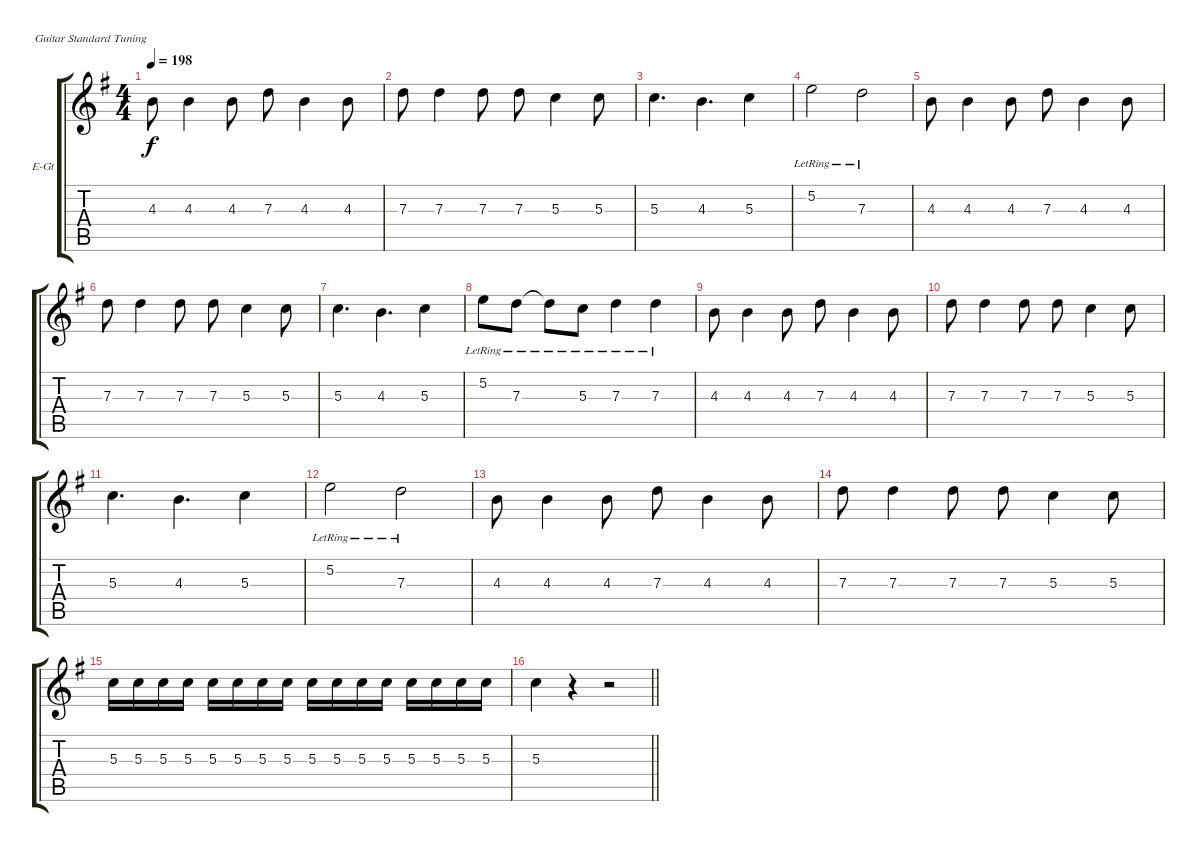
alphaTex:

\defaultSystemsLayout 4
\bracketExtendMode groupsimilarinstruments
\firstSystemTrackNameOrientation horizontal
\otherSystemsTrackNameOrientation horizontal
\track ("Guitar 1" "E-Gt") {instrument distortionguitar}
\staff {score tabs}
\tuning (E4 B3 G3 D3 A2 E2)
\ts (4 4)
\tempo 198
\clef g2
\ks g
4.3.8{dy f} 4.3.4 4.3.8 7.3.8 4.3.4 4.3.8 |
7.3.8 7.3.4 7.3.8 7.3.8 5.3.4 5.3.8 |
5.3.4{d} 4.3.4{d} 5.3.4 |
5.2{lr}.2 7.3{lr}.2 |
4.3.8 4.3.4 4.3.8 7.3.8 4.3.4 4.3.8 |
7.3.8 7.3.4 7.3.8 7.3.8 5.3.4 5.3.8 |
5.3.4{d} 4.3.4{d} 5.3.4 |
5.2{lr}.8 7.3{lr}.8 7.3{lr t}.8 5.3{lr}.8 7.3{lr}.4 7.3{lr}.4 |
4.3.8 4.3.4 4.3.8 7.3.8 4.3.4 4.3.8 |
7.3.8 7.3.4 7.3.8 7.3.8 5.3.4 5.3.8 |
5.3.4{d} 4.3.4{d} 5.3.4 |
5.2{lr}.2 7.3{lr}.2 |
4.3.8 4.3.4 4.3.8 7.3.8 4.3.4 4.3.8 |
7.3.8 7.3.4 7.3.8 7.3.8 5.3.4 5.3.8 |
5.3.16 5.3.16 5.3.16 5.3.16 5.3.16 5.3.16 5.3.16 5.3.16 5.3.16 5.3.16 5.3.16 5.3.16 5.3.16 5.3.16 5.3.16 5.3.16 |
\barLineRight lightlight
5.3.4 r.4 r.2
